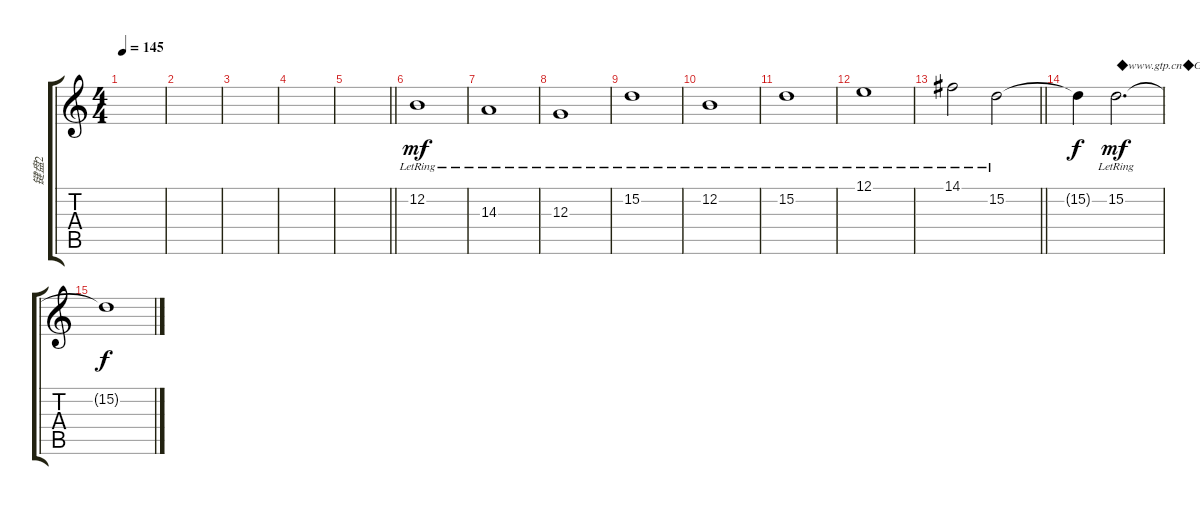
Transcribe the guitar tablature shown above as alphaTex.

\track ("键盘2" "键盘2") {instrument glockenspiel}
\staff {score tabs}
\tuning (E4 B3 G3 D3 A2 E2) {hide}
\ts (4 4)
\tempo 145
\clef g2
\ks c
|
|
|
|
\barLineRight lightlight
|
12.2{lr}.1{dy mf} |
14.3{lr}.1 |
12.3{lr}.1 |
15.2{lr}.1 |
12.2{lr}.1 |
15.2{lr}.1 |
12.1{lr}.1 |
\barLineRight lightlight
14.1{lr}.2 15.2{lr}.2 |
15.2{t}.4{dy f} 15.2{lr}.2{d txt "◆www.gtp.cn◆GTP中文网为您提供优秀的GTP！" dy mf} |
15.2{t}.1{dy f}
